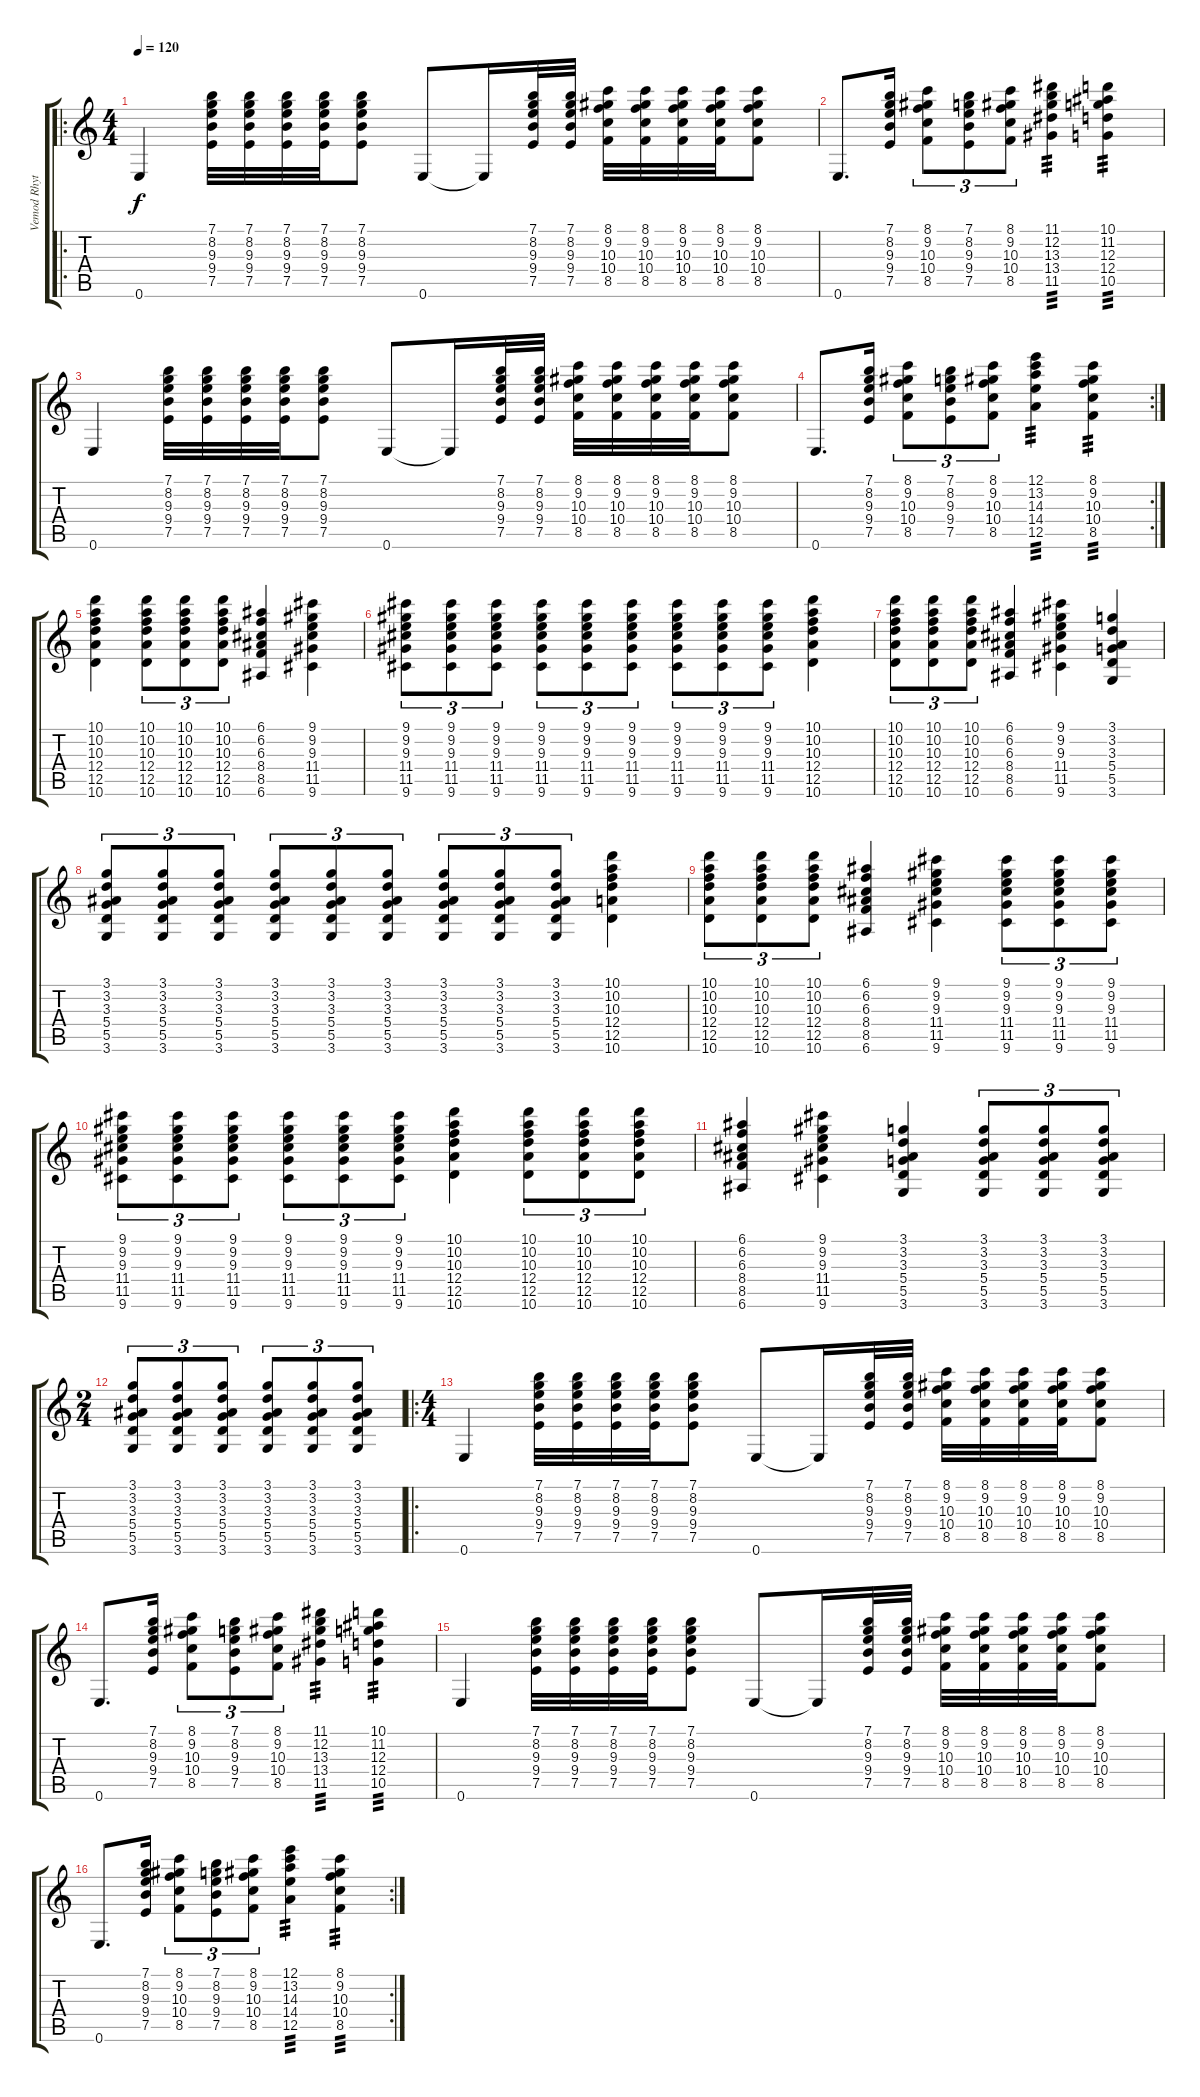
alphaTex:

\track ("Vemod Rhythm Guitar" "Vemod Rhyt") {instrument overdrivenguitar}
\staff {score tabs}
\tuning (E4 B3 G3 D3 A2 E2) {hide}
\ro
\ts (4 4)
\tempo 120
\clef g2
\ks c
0.6.4{dy f instrument overdrivenguitar} (7.1 8.2 9.3 9.4 7.5).32 (7.1 8.2 9.3 9.4 7.5).32 (7.1 8.2 9.3 9.4 7.5).32 (7.1 8.2 9.3 9.4 7.5).32 (7.1 8.2 9.3 9.4 7.5).8 0.6.8 0.6{t}.16 (7.1 8.2 9.3 9.4 7.5).32 (7.1 8.2 9.3 9.4 7.5).32 (8.1 9.2 10.3 10.4 8.5).32 (8.1 9.2 10.3 10.4 8.5).32 (8.1 9.2 10.3 10.4 8.5).32 (8.1 9.2 10.3 10.4 8.5).32 (8.1 9.2 10.3 10.4 8.5).8 |
0.6.8{d} (7.1 8.2 9.3 9.4 7.5).16 (8.1 9.2 10.3 10.4 8.5).8{tu (3 2)} (7.1 8.2 9.3 9.4 7.5).8{tu (3 2)} (8.1 9.2 10.3 10.4 8.5).8{tu (3 2)} (11.1 12.2 13.3 13.4 11.5).4{tp 3} (10.1 11.2 12.3 12.4 10.5).4{tp 3} |
0.6.4 (7.1 8.2 9.3 9.4 7.5).32 (7.1 8.2 9.3 9.4 7.5).32 (7.1 8.2 9.3 9.4 7.5).32 (7.1 8.2 9.3 9.4 7.5).32 (7.1 8.2 9.3 9.4 7.5).8 0.6.8 0.6{t}.16 (7.1 8.2 9.3 9.4 7.5).32 (7.1 8.2 9.3 9.4 7.5).32 (8.1 9.2 10.3 10.4 8.5).32 (8.1 9.2 10.3 10.4 8.5).32 (8.1 9.2 10.3 10.4 8.5).32 (8.1 9.2 10.3 10.4 8.5).32 (8.1 9.2 10.3 10.4 8.5).8 |
\rc 2
0.6.8{d} (7.1 8.2 9.3 9.4 7.5).16 (8.1 9.2 10.3 10.4 8.5).8{tu (3 2)} (7.1 8.2 9.3 9.4 7.5).8{tu (3 2)} (8.1 9.2 10.3 10.4 8.5).8{tu (3 2)} (12.1 13.2 14.3 14.4 12.5).4{tp 3} (8.1 9.2 10.3 10.4 8.5).4{tp 3} |
(10.1 10.2 10.3 12.4 12.5 10.6).4 (10.1 10.2 10.3 12.4 12.5 10.6).8{tu (3 2)} (10.1 10.2 10.3 12.4 12.5 10.6).8{tu (3 2)} (10.1 10.2 10.3 12.4 12.5 10.6).8{tu (3 2)} (6.1 6.2 6.3 8.4 8.5 6.6).4 (9.1 9.2 9.3 11.4 11.5 9.6).4 |
(9.1 9.2 9.3 11.4 11.5 9.6).8{tu (3 2)} (9.1 9.2 9.3 11.4 11.5 9.6).8{tu (3 2)} (9.1 9.2 9.3 11.4 11.5 9.6).8{tu (3 2)} (9.1 9.2 9.3 11.4 11.5 9.6).8{tu (3 2)} (9.1 9.2 9.3 11.4 11.5 9.6).8{tu (3 2)} (9.1 9.2 9.3 11.4 11.5 9.6).8{tu (3 2)} (9.1 9.2 9.3 11.4 11.5 9.6).8{tu (3 2)} (9.1 9.2 9.3 11.4 11.5 9.6).8{tu (3 2)} (9.1 9.2 9.3 11.4 11.5 9.6).8{tu (3 2)} (10.1 10.2 10.3 12.4 12.5 10.6).4 |
(10.1 10.2 10.3 12.4 12.5 10.6).8{tu (3 2)} (10.1 10.2 10.3 12.4 12.5 10.6).8{tu (3 2)} (10.1 10.2 10.3 12.4 12.5 10.6).8{tu (3 2)} (6.1 6.2 6.3 8.4 8.5 6.6).4 (9.1 9.2 9.3 11.4 11.5 9.6).4 (3.1 3.2 3.3 5.4 5.5 3.6).4 |
(3.1 3.2 3.3 5.4 5.5 3.6).8{tu (3 2)} (3.1 3.2 3.3 5.4 5.5 3.6).8{tu (3 2)} (3.1 3.2 3.3 5.4 5.5 3.6).8{tu (3 2)} (3.1 3.2 3.3 5.4 5.5 3.6).8{tu (3 2)} (3.1 3.2 3.3 5.4 5.5 3.6).8{tu (3 2)} (3.1 3.2 3.3 5.4 5.5 3.6).8{tu (3 2)} (3.1 3.2 3.3 5.4 5.5 3.6).8{tu (3 2)} (3.1 3.2 3.3 5.4 5.5 3.6).8{tu (3 2)} (3.1 3.2 3.3 5.4 5.5 3.6).8{tu (3 2)} (10.1 10.2 10.3 12.4 12.5 10.6).4 |
(10.1 10.2 10.3 12.4 12.5 10.6).8{tu (3 2)} (10.1 10.2 10.3 12.4 12.5 10.6).8{tu (3 2)} (10.1 10.2 10.3 12.4 12.5 10.6).8{tu (3 2)} (6.1 6.2 6.3 8.4 8.5 6.6).4 (9.1 9.2 9.3 11.4 11.5 9.6).4 (9.1 9.2 9.3 11.4 11.5 9.6).8{tu (3 2)} (9.1 9.2 9.3 11.4 11.5 9.6).8{tu (3 2)} (9.1 9.2 9.3 11.4 11.5 9.6).8{tu (3 2)} |
(9.1 9.2 9.3 11.4 11.5 9.6).8{tu (3 2)} (9.1 9.2 9.3 11.4 11.5 9.6).8{tu (3 2)} (9.1 9.2 9.3 11.4 11.5 9.6).8{tu (3 2)} (9.1 9.2 9.3 11.4 11.5 9.6).8{tu (3 2)} (9.1 9.2 9.3 11.4 11.5 9.6).8{tu (3 2)} (9.1 9.2 9.3 11.4 11.5 9.6).8{tu (3 2)} (10.1 10.2 10.3 12.4 12.5 10.6).4 (10.1 10.2 10.3 12.4 12.5 10.6).8{tu (3 2)} (10.1 10.2 10.3 12.4 12.5 10.6).8{tu (3 2)} (10.1 10.2 10.3 12.4 12.5 10.6).8{tu (3 2)} |
(6.1 6.2 6.3 8.4 8.5 6.6).4 (9.1 9.2 9.3 11.4 11.5 9.6).4 (3.1 3.2 3.3 5.4 5.5 3.6).4 (3.1 3.2 3.3 5.4 5.5 3.6).8{tu (3 2)} (3.1 3.2 3.3 5.4 5.5 3.6).8{tu (3 2)} (3.1 3.2 3.3 5.4 5.5 3.6).8{tu (3 2)} |
\ts (2 4)
(3.1 3.2 3.3 5.4 5.5 3.6).8{tu (3 2)} (3.1 3.2 3.3 5.4 5.5 3.6).8{tu (3 2)} (3.1 3.2 3.3 5.4 5.5 3.6).8{tu (3 2)} (3.1 3.2 3.3 5.4 5.5 3.6).8{tu (3 2)} (3.1 3.2 3.3 5.4 5.5 3.6).8{tu (3 2)} (3.1 3.2 3.3 5.4 5.5 3.6).8{tu (3 2)} |
\ro
\ts (4 4)
0.6.4 (7.1 8.2 9.3 9.4 7.5).32 (7.1 8.2 9.3 9.4 7.5).32 (7.1 8.2 9.3 9.4 7.5).32 (7.1 8.2 9.3 9.4 7.5).32 (7.1 8.2 9.3 9.4 7.5).8 0.6.8 0.6{t}.16 (7.1 8.2 9.3 9.4 7.5).32 (7.1 8.2 9.3 9.4 7.5).32 (8.1 9.2 10.3 10.4 8.5).32 (8.1 9.2 10.3 10.4 8.5).32 (8.1 9.2 10.3 10.4 8.5).32 (8.1 9.2 10.3 10.4 8.5).32 (8.1 9.2 10.3 10.4 8.5).8 |
0.6.8{d} (7.1 8.2 9.3 9.4 7.5).16 (8.1 9.2 10.3 10.4 8.5).8{tu (3 2)} (7.1 8.2 9.3 9.4 7.5).8{tu (3 2)} (8.1 9.2 10.3 10.4 8.5).8{tu (3 2)} (11.1 12.2 13.3 13.4 11.5).4{tp 3} (10.1 11.2 12.3 12.4 10.5).4{tp 3} |
0.6.4 (7.1 8.2 9.3 9.4 7.5).32 (7.1 8.2 9.3 9.4 7.5).32 (7.1 8.2 9.3 9.4 7.5).32 (7.1 8.2 9.3 9.4 7.5).32 (7.1 8.2 9.3 9.4 7.5).8 0.6.8 0.6{t}.16 (7.1 8.2 9.3 9.4 7.5).32 (7.1 8.2 9.3 9.4 7.5).32 (8.1 9.2 10.3 10.4 8.5).32 (8.1 9.2 10.3 10.4 8.5).32 (8.1 9.2 10.3 10.4 8.5).32 (8.1 9.2 10.3 10.4 8.5).32 (8.1 9.2 10.3 10.4 8.5).8 |
\rc 2
0.6.8{d} (7.1 8.2 9.3 9.4 7.5).16 (8.1 9.2 10.3 10.4 8.5).8{tu (3 2)} (7.1 8.2 9.3 9.4 7.5).8{tu (3 2)} (8.1 9.2 10.3 10.4 8.5).8{tu (3 2)} (12.1 13.2 14.3 14.4 12.5).4{tp 3} (8.1 9.2 10.3 10.4 8.5).4{tp 3}
